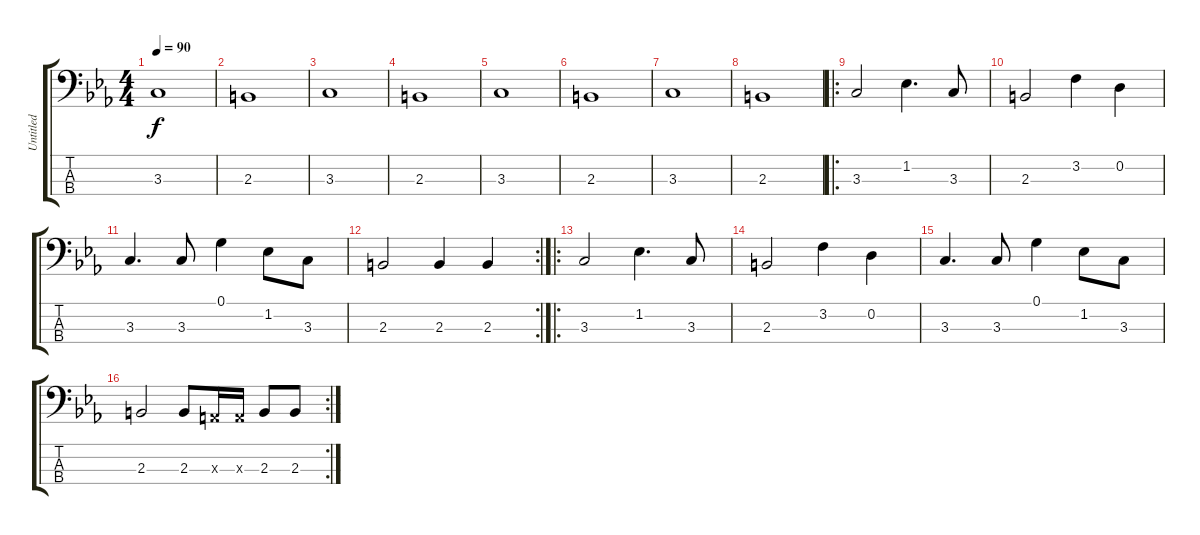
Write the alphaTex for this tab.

\track ("Untitled" "Untitled") {instrument electricbassfinger}
\staff {score tabs}
\tuning (G2 D2 A1 E1) {hide}
\ts (4 4)
\tempo 90
\clef f4
\ks eb
3.3.1{dy f} |
2.3.1 |
3.3.1 |
2.3.1 |
3.3.1 |
2.3.1 |
3.3.1 |
2.3.1 |
\ro
3.3.2 1.2.4{d} 3.3.8 |
2.3.2 3.2.4 0.2.4 |
3.3.4{d} 3.3.8 0.1.4 1.2.8 3.3.8 |
\rc 2
2.3.2 2.3.4 2.3.4 |
\ro
3.3.2 1.2.4{d} 3.3.8 |
2.3.2 3.2.4 0.2.4 |
3.3.4{d} 3.3.8 0.1.4 1.2.8 3.3.8 |
\rc 2
2.3.2 2.3.8 0.3{x}.16 0.3{x}.16 2.3.8 2.3.8
